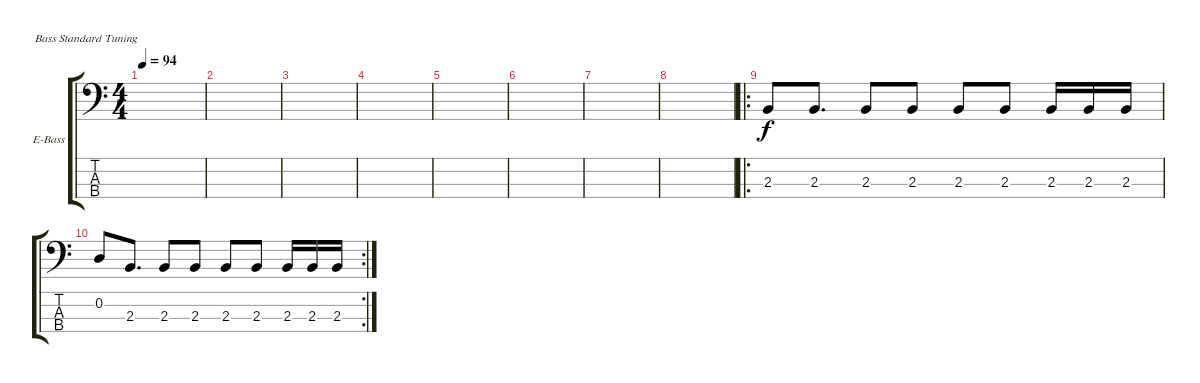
\defaultSystemsLayout 4
\bracketExtendMode groupsimilarinstruments
\firstSystemTrackNameOrientation horizontal
\otherSystemsTrackNameOrientation horizontal
\track ("John Cooper (Bass)" "E-Bass") {instrument electricbassfinger}
\staff {score tabs}
\tuning (G2 D2 A1 E1)
\ts (4 4)
\tempo 94
\clef f4
\scale
0.487395
\ks c
|
\scale
0.256303 |
\scale
0.256303 |
\scale
0.333333 |
\scale
0.333333 |
\scale
0.333333 |
\scale
0.312821 |
\scale
0.312821 |
\ro
\scale
0.374359 2.3.8 2.3.8{d} 2.3.8 2.3.8 2.3.8 2.3.8 2.3.16 2.3.16 2.3.16 |
\rc 2
\scale
0.323671 0.2.8 2.3.8{d} 2.3.8 2.3.8 2.3.8 2.3.8 2.3.16 2.3.16 2.3.16 |
\scale
0.352657 |
\scale
0.323671
